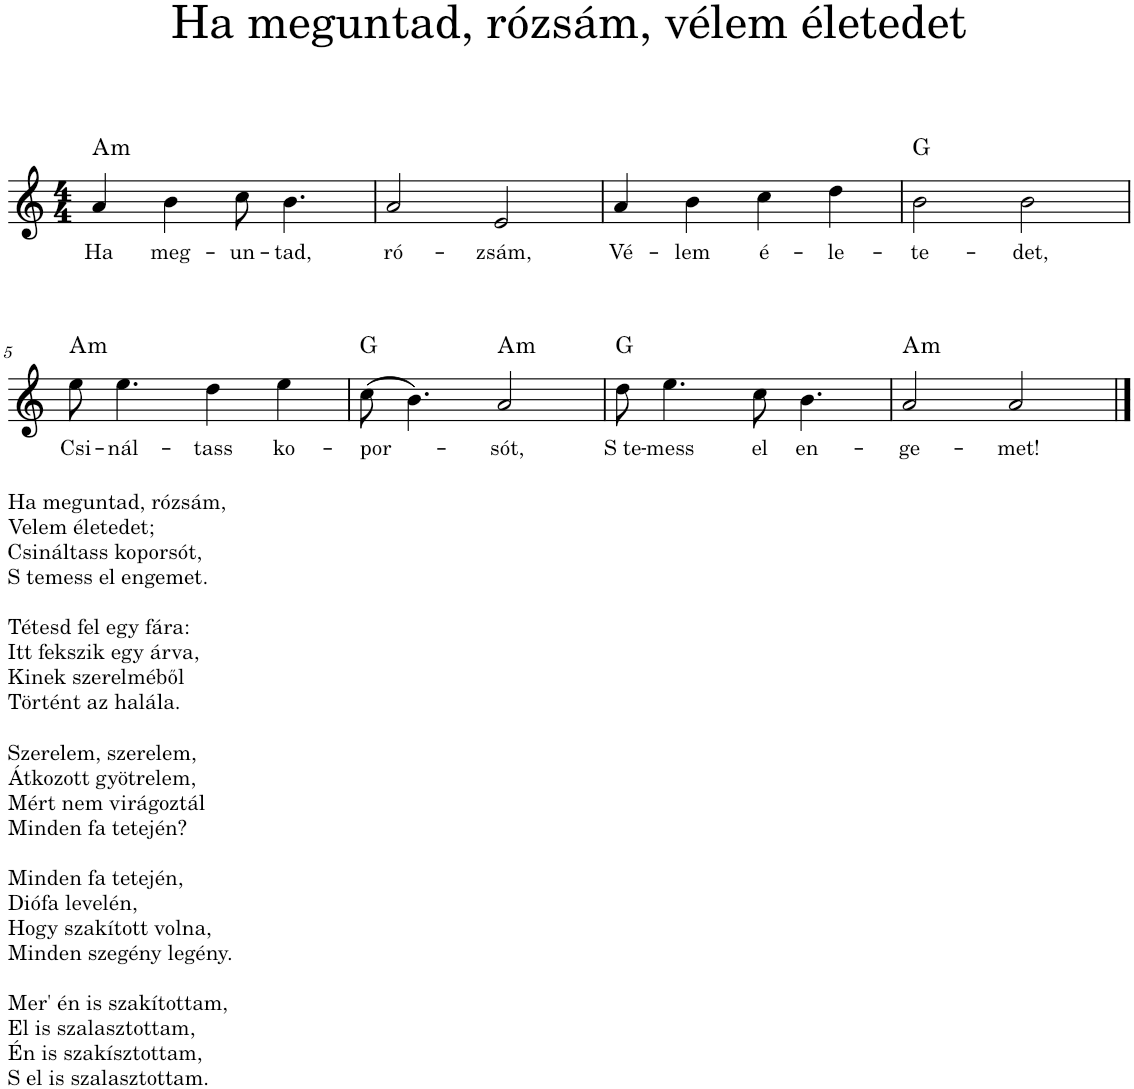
**kern	**text	**harte
*part1	*part1	*part1
*staff1	*staff1	*
*I"Piano	*	*
*I'Pno.	*	*
*clefG2	*	*
*k[]	*	*
*M4/4	*	*
=1	=1	=1
!	!LO:LY:b	!LO:H:kt=m
4a/	Ha	A:min
!	!LO:LY:b	!
4b\	meg-	.
!	!LO:LY:b	!
8cc\	-un-	.
!	!LO:LY:b	!
4.b\	-tad,	.
=2	=2	=2
!	!LO:LY:b	!
2a/	ró-	.
!	!LO:LY:b	!
2e/	-zsám,	.
=3	=3	=3
!	!LO:LY:b	!
4a/	Vé-	.
!	!LO:LY:b	!
4b\	-lem	.
!	!LO:LY:b	!
4cc\	é-	.
!	!LO:LY:b	!
4dd\	-le-	.
=4	=4	=4
!	!LO:LY:b	!
2b\	-te-	G:maj
!	!LO:LY:b	!
2b\	-det,	.
!!LO:LB:g=z
=5	=5	=5
!LO:TX:b:t=Ha meguntad, rózsám,	!	!
!LO:TX:b:t=Velem életedet;	!	!
!LO:TX:b:t=Csináltass koporsót,	!	!
!LO:TX:b:t=S temess el engemet.	!	!
!LO:TX:b:t=Tétesd fel egy fára&colon;	!	!
!LO:TX:b:t=Itt fekszik egy árva,	!	!
!LO:TX:b:t=Kinek szerelméből	!	!
!LO:TX:b:t=Történt az halála.	!	!
!LO:TX:b:t=Szerelem, szerelem,	!	!
!LO:TX:b:t=Átkozott gyötrelem,	!	!
!LO:TX:b:t=Mért nem virágoztál	!	!
!LO:TX:b:t=Minden fa tetején?	!	!
!LO:TX:b:t=Minden fa tetején,	!	!
!LO:TX:b:t=Diófa levelén,	!	!
!LO:TX:b:t=Hogy szakított volna,	!	!
!LO:TX:b:t=Minden szegény legény.	!	!
!LO:TX:b:t=Mer' én is szakítottam,	!	!
!LO:TX:b:t=El is szalasztottam,	!	!
!LO:TX:b:t=Én is szakísztottam,	!	!
!LO:TX:b:t=S el is szalasztottam.	!	!
!	!LO:LY:b	!LO:H:kt=m
8ee\	Csi-	A:min
!	!LO:LY:b	!
4.ee\	-nál-	.
!	!LO:LY:b	!
4dd\	-tass	.
!	!LO:LY:b	!
4ee\	ko-	.
=6	=6	=6
!	!LO:LY:b	!
(8cc\	-por-	G:maj
4.b\)	.	.
!	!LO:LY:b	!LO:H:kt=m
2a/	-sót,	A:min
=7	=7	=7
!	!LO:LY:b	!
8dd\	S te-	G:maj
!	!LO:LY:b	!
4.ee\	-mess	.
!	!LO:LY:b	!
8cc\	el	.
!	!LO:LY:b	!
4.b\	en-	.
=8	=8	=8
!	!LO:LY:b	!LO:H:kt=m
2a/	-ge-	A:min
!	!LO:LY:b	!
2a/	-met!	.
==	==	==
*-	*-	*-
